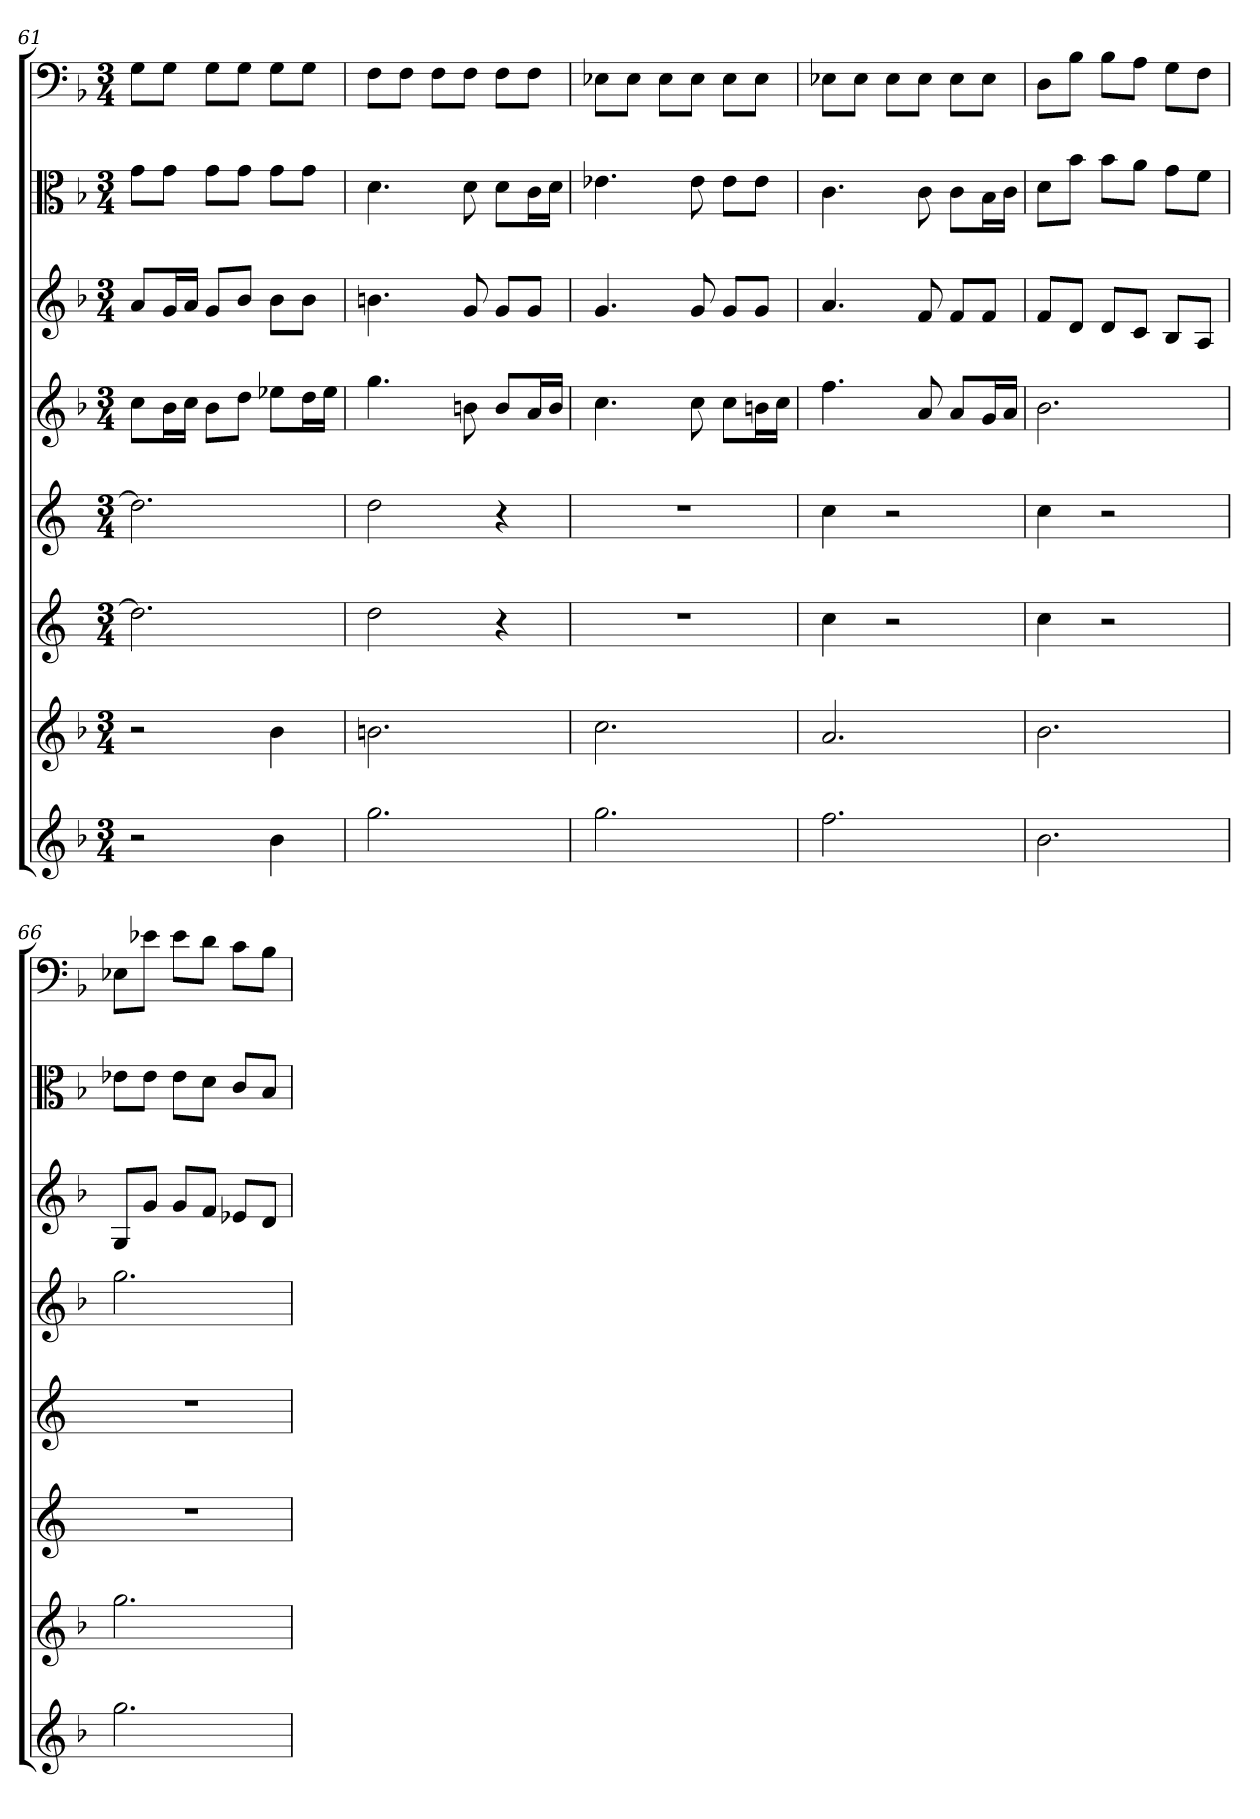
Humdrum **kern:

**kern	**kern	**kern	**kern	**kern	**kern	**kern	**kern
*part8	*part7	*part6	*part5	*part4	*part3	*part2	*part1
*staff8	*staff7	*staff6	*staff5	*staff4	*staff3	*staff2	*staff1
*	*	*	*	*	*	*clefC3	*clefF4
*k[b-]	*k[b-]	*k[]	*k[]	*k[b-]	*k[b-]	*k[b-]	*k[b-]
*F:	*F:	*	*	*F:	*F:	*F:	*F:
*M3/4	*M3/4	*M3/4	*M3/4	*M3/4	*M3/4	*M3/4	*M3/4
=61	=61	=61	=61	=61	=61	=61	=61
2r	2r	2.dd]	2.dd]	8ccL	8aL	8g\L	8G\L
.	.	.	.	16b-L	16gL	8g\J	8G\J
.	.	.	.	16ccJJ	16aJJ	.	.
.	.	.	.	8b-L	8gL	8g\L	8G\L
.	.	.	.	8ddJ	8b-J	8g\J	8G\J
4b-	4b-	.	.	8ee-XL	8b-L	8g\L	8G\L
.	.	.	.	16ddL	8b-J	8g\J	8G\J
.	.	.	.	16ee-JJ	.	.	.
=62	=62	=62	=62	=62	=62	=62	=62
2.gg	2.bn	2dd	2dd	4.gg	4.bn	4.d	8F\L
.	.	.	.	.	.	.	8F\J
.	.	.	.	.	.	.	8F\L
.	.	.	.	8bn	8g	8d	8F\J
.	.	4r	4r	8bL	8gL	8d\L	8F\L
.	.	.	.	16aL	8gJ	16c\L	8F\J
.	.	.	.	16bJJ	.	16d\JJ	.
=63	=63	=63	=63	=63	=63	=63	=63
2.gg	2.cc	2.r	2.r	4.cc	4.g	4.e-X	8E-X\L
.	.	.	.	.	.	.	8E-\J
.	.	.	.	.	.	.	8E-\L
.	.	.	.	8cc	8g	8e-	8E-\J
.	.	.	.	8ccL	8gL	8e-\L	8E-\L
.	.	.	.	16bnL	8gJ	8e-\J	8E-\J
.	.	.	.	16ccJJ	.	.	.
=64	=64	=64	=64	=64	=64	=64	=64
2.ff	2.a	4cc	4cc	4.ff	4.a	4.c	8E-X\L
.	.	.	.	.	.	.	8E-\J
.	.	2r	2r	.	.	.	8E-\L
.	.	.	.	8a	8f	8c	8E-\J
.	.	.	.	8aL	8fL	8c\L	8E-\L
.	.	.	.	16gL	8fJ	16B-\L	8E-\J
.	.	.	.	16aJJ	.	16c\JJ	.
=65	=65	=65	=65	=65	=65	=65	=65
2.b-	2.b-	4cc	4cc	2.b-	8fL	8d\L	8D\L
.	.	.	.	.	8dJ	8b-\J	8B-\J
.	.	2r	2r	.	8dL	8b-\L	8B-\L
.	.	.	.	.	8cJ	8a\J	8A\J
.	.	.	.	.	8B-L	8g\L	8G\L
.	.	.	.	.	8AJ	8f\J	8F\J
=66	=66	=66	=66	=66	=66	=66	=66
2.gg	2.gg	2.r	2.r	2.gg	8GL	8e-X\L	8E-X\L
.	.	.	.	.	8gJ	8e-\J	8e-X\J
.	.	.	.	.	8gL	8e-\L	8e-\L
.	.	.	.	.	8fJ	8d\J	8d\J
.	.	.	.	.	8e-XL	8c/L	8c\L
.	.	.	.	.	8dJ	8B-/J	8B-\J
=	=	=	=	=	=	=	=
*-	*-	*-	*-	*-	*-	*-	*-
